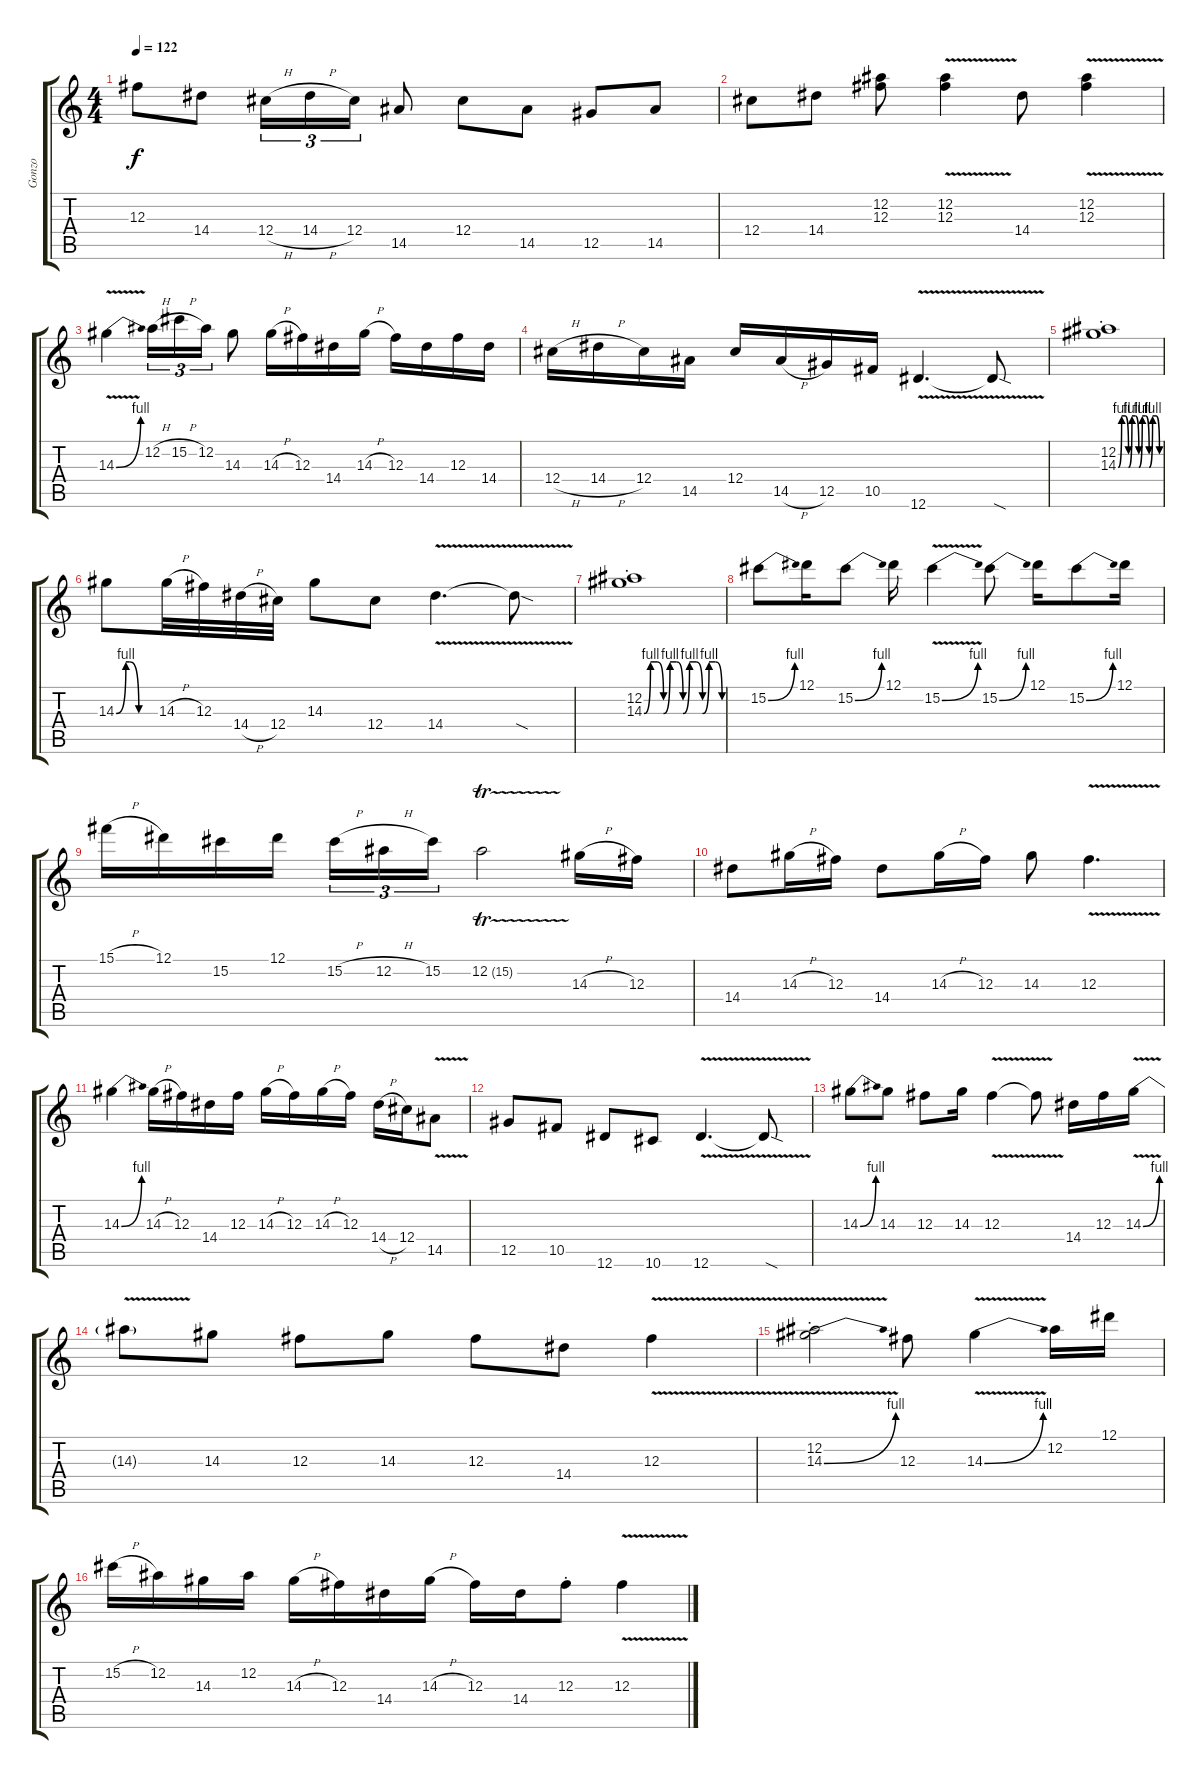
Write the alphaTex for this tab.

\track ("Gonzo" "Gonzo") {instrument distortionguitar}
\staff {score tabs}
\tuning (Eb4 Bb3 Gb3 Db3 Ab2 Eb2) {hide}
\ts (4 4)
\tempo 122
\clef g2
\ks c
12.3.8{dy f} 14.4.8 12.4{h}.16{tu (3 2)} 14.4{h}.16{tu (3 2)} 12.4.16{tu (3 2)} 14.5.8 12.4.8 14.5.8 12.5.8 14.5.8 |
12.4.8 14.4.8 (12.2 12.3).8 (12.2{v} 12.3{v}).4 14.4.8 (12.2{v} 12.3{v}).4 |
14.3{be (bend 0 0 60 4) v}.4 12.2{h}.16{tu (3 2)} 15.2{h}.16{tu (3 2)} 12.2.16{tu (3 2)} 14.3.8 14.3{h}.16 12.3.16 14.4.16 14.3{h}.16 12.3.16 14.4.16 12.3.16 14.4.16 |
12.4{h}.16 14.4{h}.16 12.4.16 14.5.16 12.4.16 14.5{h}.16 12.5.16 10.5.16 12.6{v}.4{d} 12.6{sod t}.8 |
(12.2{st} 14.3{be (custom 0 0 5 4 10 4 15 0 20 4 25 4 30 0 35 4 40 4 45 0 50 4 55 4 60 0)}).1 |
14.3{be (custom 0 0 15 4 20 4 35 0 60 0)}.8 14.3{h}.32 12.3.32 14.4{h}.32 12.4.32 14.3.8 12.4.8 14.4{v}.4{d} 14.4{sod t}.8 |
(12.2{st} 14.3{be (custom 0 0 5 4 10 4 15 0 20 4 25 4 30 0 35 4 40 4 45 0 50 4 55 4 60 0)}).1 |
15.2{be (bend 0 0 60 4)}.8 12.1.16 15.2{be (bend 0 0 60 4)}.8 12.1.16 15.2{be (bend 0 0 60 4) v}.4 15.2{be (bend 0 0 60 4)}.8 12.1.16 15.2{be (bend 0 0 60 4)}.8 12.1.16 |
15.1{h}.16 12.1.16 15.2.16 12.1.16 15.2{h}.16{tu (3 2)} 12.2{h}.16{tu (3 2)} 15.2.16{tu (3 2)} 12.2{tr (15 32)}.2 14.3{h}.16 12.3.16 |
14.4.8 14.3{h}.16 12.3.16 14.4.8 14.3{h}.16 12.3.16 14.3.8 12.3{v}.4{d} |
14.3{be (bend 0 0 60 4)}.4 14.3{h}.16 12.3.16 14.4.16 12.3.16 14.3{h}.16 12.3.16 14.3{h}.16 12.3.16 14.4{h}.16 12.4.16 14.5{v}.8 |
12.5.8 10.5.8 12.6.8 10.6.8 12.6{v}.4{d} 12.6{sod t}.8 |
14.3{be (bend 0 0 60 4)}.8 14.3.8 12.3.8 14.3.16 12.3{v}.4 12.3{t}.8 14.4.16 12.3.16 14.3{be (bend 0 0 60 4) v}.16 |
14.3{t}.8 14.3.8 12.3.8 14.3.8 12.3.8 14.4.8 12.3{v}.4 |
(12.2{st} 14.3{be (bend 0 0 60 4) v}).2 12.3.8 14.3{be (bend 0 0 60 4) v}.4 12.2.16 12.1.16 |
15.2{h}.16 12.2.16 14.3.16 12.2.16 14.3{h}.16 12.3.16 14.4.16 14.3{h}.16 12.3.16 14.4.16 12.3{st}.8 12.3{v}.4
